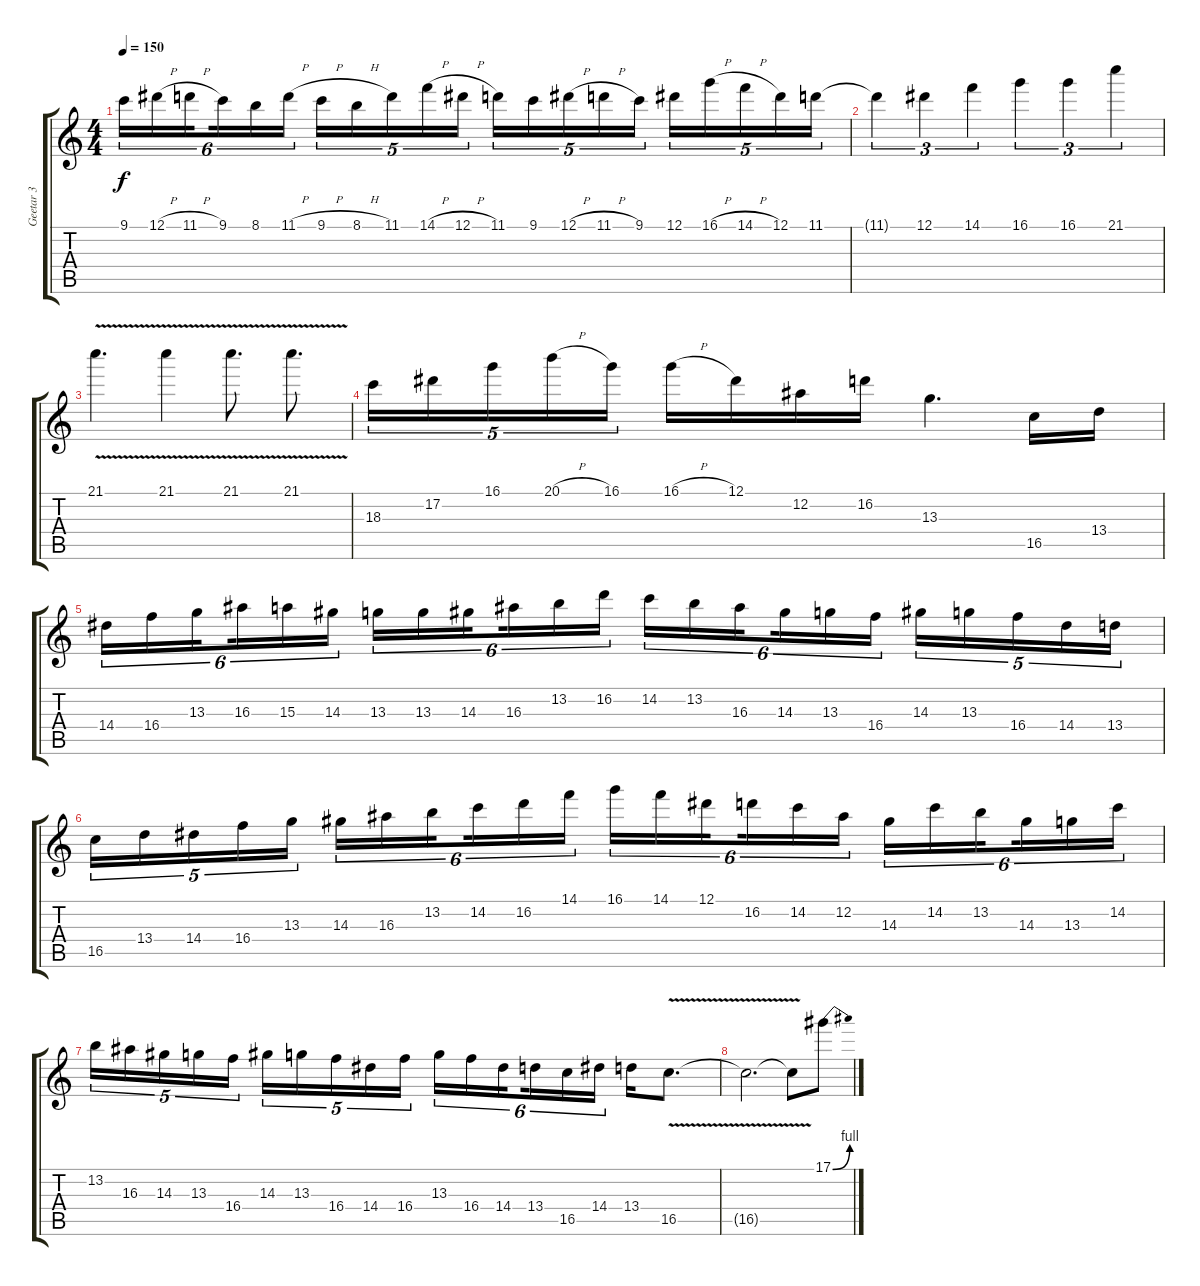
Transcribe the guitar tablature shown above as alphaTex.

\track ("Geetar 3" "Geetar 3") {instrument distortionguitar}
\staff {score tabs}
\tuning (Eb4 Bb3 Gb3 Db3 Ab2 Eb2) {hide}
\ts (4 4)
\tempo 150
\clef g2
\ks c
9.1.16{tu (6 4) dy f} 12.1{h}.16{tu (6 4)} 11.1{h}.16{tu (6 4) beam splitsecondary} 9.1.16{tu (6 4)} 8.1.16{tu (6 4)} 11.1{h}.16{tu (6 4)} 9.1{h}.16{tu (5 4)} 8.1{h}.16{tu (5 4)} 11.1.16{tu (5 4)} 14.1{h}.16{tu (5 4)} 12.1{h}.16{tu (5 4)} 11.1.16{tu (5 4)} 9.1.16{tu (5 4)} 12.1{h}.16{tu (5 4)} 11.1{h}.16{tu (5 4)} 9.1.16{tu (5 4)} 12.1.16{tu (5 4)} 16.1{h}.16{tu (5 4)} 14.1{h}.16{tu (5 4)} 12.1.16{tu (5 4)} 11.1.16{tu (5 4)} |
11.1{t}.4{tu (3 2)} 12.1.4{tu (3 2)} 14.1.4{tu (3 2)} 16.1.4{tu (3 2)} 16.1.4{tu (3 2)} 21.1.4{tu (3 2)} |
21.1{v}.4{d} 21.1{v}.4 21.1{v}.8{d} 21.1{v}.8{d} |
18.3.16{tu (5 4)} 17.2.16{tu (5 4)} 16.1.16{tu (5 4)} 20.1{h}.16{tu (5 4)} 16.1.16{tu (5 4)} 16.1{h}.16 12.1.16 12.2.16 16.2.16 13.3.4{d} 16.5.16 13.4.16 |
14.4.16{tu (6 4)} 16.4.16{tu (6 4)} 13.3.16{tu (6 4) beam splitsecondary} 16.3.16{tu (6 4)} 15.3.16{tu (6 4)} 14.3.16{tu (6 4)} 13.3.16{tu (6 4)} 13.3.16{tu (6 4)} 14.3.16{tu (6 4) beam splitsecondary} 16.3.16{tu (6 4)} 13.2.16{tu (6 4)} 16.2.16{tu (6 4)} 14.2.16{tu (6 4)} 13.2.16{tu (6 4)} 16.3.16{tu (6 4) beam splitsecondary} 14.3.16{tu (6 4)} 13.3.16{tu (6 4)} 16.4.16{tu (6 4)} 14.3.16{tu (5 4)} 13.3.16{tu (5 4)} 16.4.16{tu (5 4)} 14.4.16{tu (5 4)} 13.4.16{tu (5 4)} |
16.5.16{tu (5 4)} 13.4.16{tu (5 4)} 14.4.16{tu (5 4)} 16.4.16{tu (5 4)} 13.3.16{tu (5 4)} 14.3.16{tu (6 4)} 16.3.16{tu (6 4)} 13.2.16{tu (6 4) beam splitsecondary} 14.2.16{tu (6 4)} 16.2.16{tu (6 4)} 14.1.16{tu (6 4)} 16.1.16{tu (6 4)} 14.1.16{tu (6 4)} 12.1.16{tu (6 4) beam splitsecondary} 16.2.16{tu (6 4)} 14.2.16{tu (6 4)} 12.2.16{tu (6 4)} 14.3.16{tu (6 4)} 14.2.16{tu (6 4)} 13.2.16{tu (6 4) beam splitsecondary} 14.3.16{tu (6 4)} 13.3.16{tu (6 4)} 14.2.16{tu (6 4)} |
13.2.16{tu (5 4)} 16.3.16{tu (5 4)} 14.3.16{tu (5 4)} 13.3.16{tu (5 4)} 16.4.16{tu (5 4)} 14.3.16{tu (5 4)} 13.3.16{tu (5 4)} 16.4.16{tu (5 4)} 14.4.16{tu (5 4)} 16.4.16{tu (5 4)} 13.3.16{tu (6 4)} 16.4.16{tu (6 4)} 14.4.16{tu (6 4) beam splitsecondary} 13.4.16{tu (6 4)} 16.5.16{tu (6 4)} 14.4.16{tu (6 4)} 13.4.16 16.5{v}.8{d} |
16.5{v t}.2{d} 16.5{t}.8 17.1{be (bend 0 0 60 4)}.8
